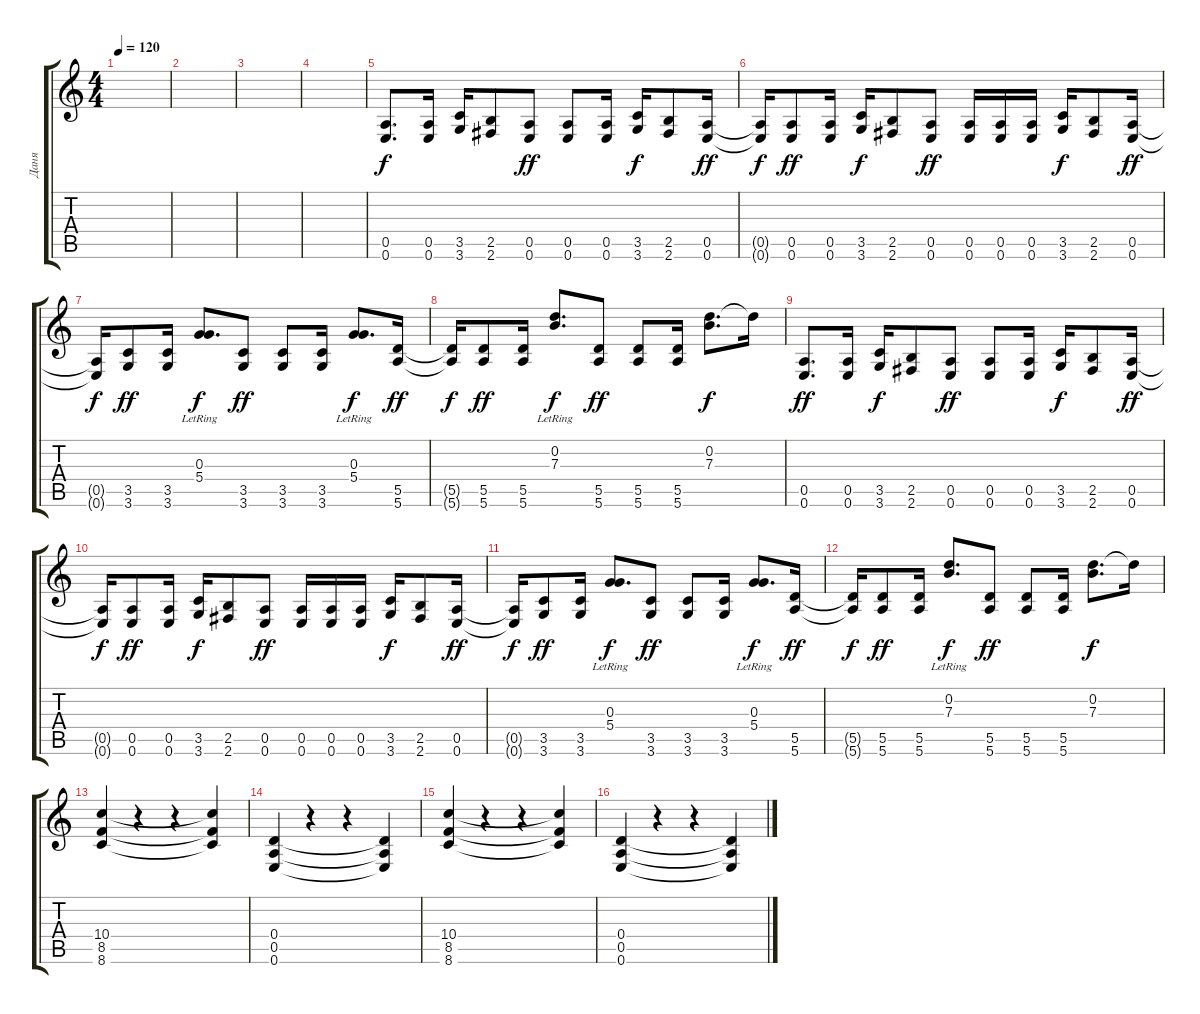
\track ("Даня" "Даня") {instrument overdrivenguitar}
\staff {score tabs}
\tuning (E4 B3 G3 D3 A2 E2) {hide}
\ts (4 4)
\tempo 120
\clef g2
\ks c
|
|
|
|
(0.5 0.6).8{d} (0.5 0.6).16 (3.5 3.6).16{dy f} (2.5 2.6).8 (0.5 0.6).8{dy ff} (0.5 0.6).8 (0.5 0.6).16 (3.5 3.6).16{dy f} (2.5 2.6).8 (0.5 0.6).16{dy ff} |
(0.5{t} 0.6{t}).16{dy f} (0.5 0.6).8{dy ff} (0.5 0.6).16 (3.5 3.6).16{dy f} (2.5 2.6).8 (0.5 0.6).8{dy ff} (0.5 0.6).16 (0.5 0.6).16 (0.5 0.6).16 (3.5 3.6).16{dy f} (2.5 2.6).8 (0.5 0.6).16{dy ff} |
(0.5{t} 0.6{t}).16{dy f} (3.5 3.6).8{dy ff} (3.5 3.6).16 (0.3 5.4{lr}).8{d dy f} (3.5 3.6).8{dy ff} (3.5 3.6).8 (3.5 3.6).16 (0.3 5.4{lr}).8{d dy f} (5.5 5.6).16{dy ff} |
(5.5{t} 5.6{t}).16{dy f} (5.5 5.6).8{dy ff} (5.5 5.6).16 (0.2 7.3{lr}).8{d dy f} (5.5 5.6).8{dy ff} (5.5 5.6).8 (5.5 5.6).16 (0.2 7.3).8{d dy f} 7.3{t}.16 |
(0.5 0.6).8{d dy ff} (0.5 0.6).16 (3.5 3.6).16{dy f} (2.5 2.6).8 (0.5 0.6).8{dy ff} (0.5 0.6).8 (0.5 0.6).16 (3.5 3.6).16{dy f} (2.5 2.6).8 (0.5 0.6).16{dy ff} |
(0.5{t} 0.6{t}).16{dy f} (0.5 0.6).8{dy ff} (0.5 0.6).16 (3.5 3.6).16{dy f} (2.5 2.6).8 (0.5 0.6).8{dy ff} (0.5 0.6).16 (0.5 0.6).16 (0.5 0.6).16 (3.5 3.6).16{dy f} (2.5 2.6).8 (0.5 0.6).16{dy ff} |
(0.5{t} 0.6{t}).16{dy f} (3.5 3.6).8{dy ff} (3.5 3.6).16 (0.3 5.4{lr}).8{d dy f} (3.5 3.6).8{dy ff} (3.5 3.6).8 (3.5 3.6).16 (0.3 5.4{lr}).8{d dy f} (5.5 5.6).16{dy ff} |
(5.5{t} 5.6{t}).16{dy f} (5.5 5.6).8{dy ff} (5.5 5.6).16 (0.2 7.3{lr}).8{d dy f} (5.5 5.6).8{dy ff} (5.5 5.6).8 (5.5 5.6).16 (0.2 7.3).8{d dy f} 7.3{t}.16 |
(10.4 8.5 8.6).4 r.4 r.4 (10.4{t} 8.5{t} 8.6{t}).4 |
(0.4 0.5 0.6).4 r.4 r.4 (0.4{t} 0.5{t} 0.6{t}).4 |
(10.4 8.5 8.6).4 r.4 r.4 (10.4{t} 8.5{t} 8.6{t}).4 |
(0.4 0.5 0.6).4 r.4 r.4 (0.4{t} 0.5{t} 0.6{t}).4
